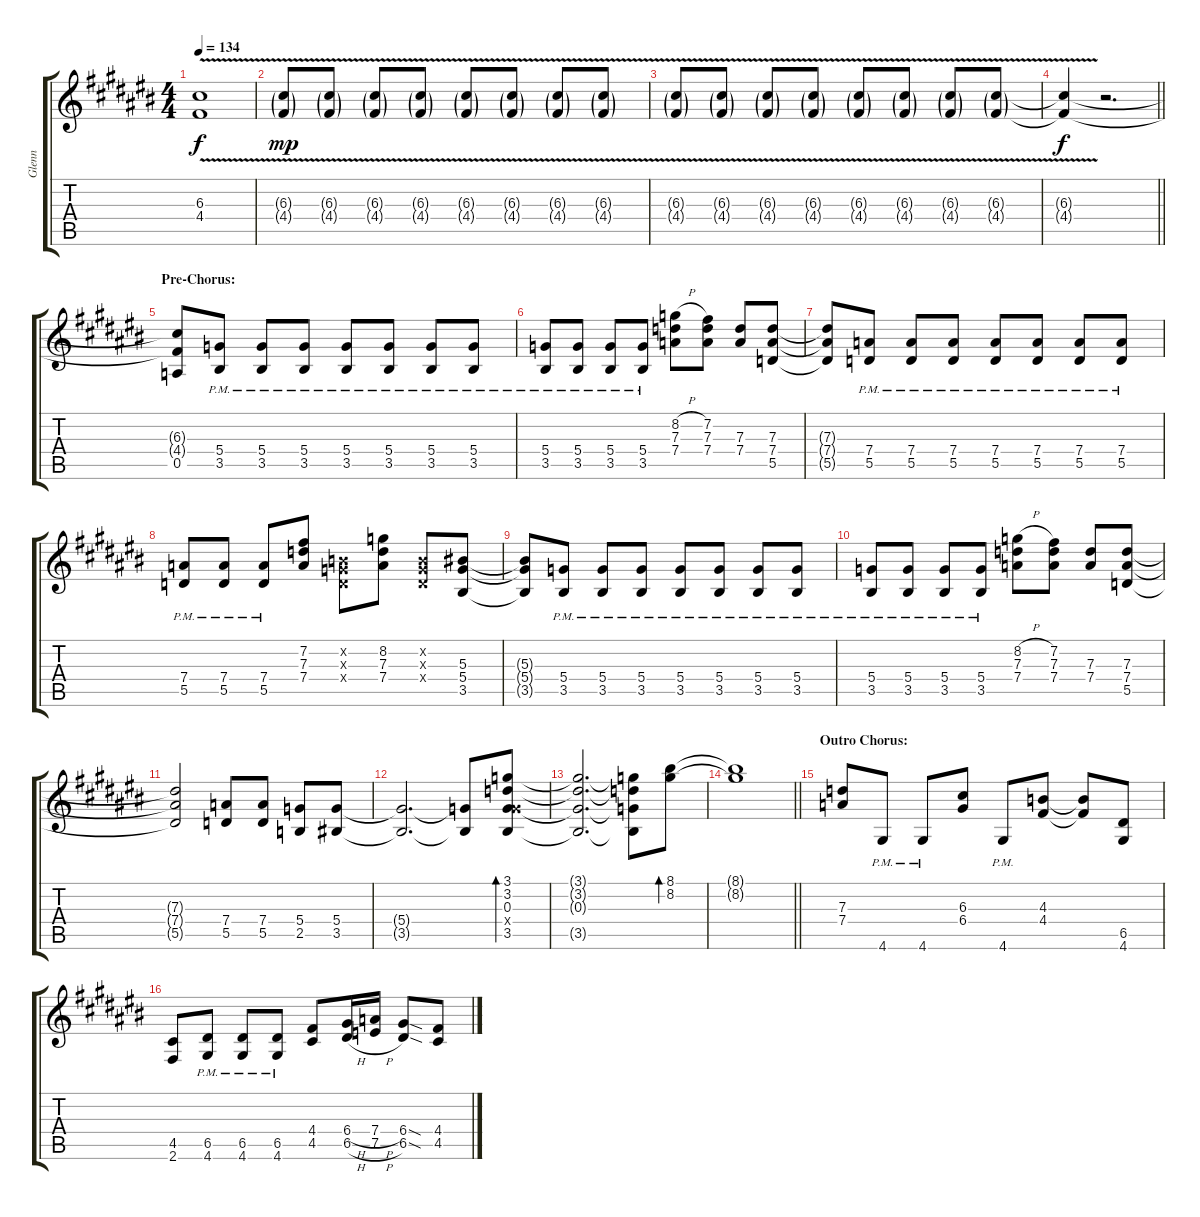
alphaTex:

\track ("Glenn" "Glenn") {instrument overdrivenguitar}
\staff {score tabs}
\tuning (E4 B3 G3 D3 A2 E2) {hide}
\ts (4 4)
\tempo 134
\clef g2
\ks c#
(6.3 4.4{v}).1{dy f volume 12} |
(6.3{v g} 4.4{g}).8{dy mp} (6.3{v g} 4.4{g}).8 (6.3{v g} 4.4{g}).8 (6.3{v g} 4.4{g}).8 (6.3{v g} 4.4{g}).8 (6.3{v g} 4.4{g}).8 (6.3{v g} 4.4{g}).8 (6.3{v g} 4.4{g}).8 |
(6.3{v g} 4.4{g}).8 (6.3{v g} 4.4{g}).8 (6.3{v g} 4.4{g}).8 (6.3{v g} 4.4{g}).8 (6.3{v g} 4.4{g}).8 (6.3{v g} 4.4{g}).8 (6.3{v g} 4.4{g}).8 (6.3{v g} 4.4{g}).8 |
\barLineRight lightlight
(6.3{t} 4.4{t}).4{dy f} r.2{d volume 12 instrument overdrivenguitar} |
\section ("" "Pre-Chorus:")
(6.3{t} 4.4{t} 0.5).8 (5.4{pm} 3.5{pm}).8 (5.4{pm} 3.5{pm}).8 (5.4{pm} 3.5{pm}).8 (5.4{pm} 3.5{pm}).8 (5.4{pm} 3.5{pm}).8 (5.4{pm} 3.5{pm}).8 (5.4{pm} 3.5{pm}).8 |
(5.4{pm} 3.5).8 (5.4{pm} 3.5).8 (5.4{pm} 3.5).8 (5.4{pm} 3.5).8 (8.2{h} 7.3 7.4).8 (7.2 7.3 7.4).8 (7.3 7.4).8 (7.3 7.4 5.5).8 |
(7.3{t} 7.4{t} 5.5{t}).8 (7.4{pm} 5.5{pm}).8 (7.4{pm} 5.5{pm}).8 (7.4{pm} 5.5{pm}).8 (7.4{pm} 5.5{pm}).8 (7.4{pm} 5.5{pm}).8 (7.4{pm} 5.5{pm}).8 (7.4{pm} 5.5{pm}).8 |
(7.4{pm} 5.5).8 (7.4{pm} 5.5).8 (7.4{pm} 5.5).8 (7.2 7.3 7.4).8 (0.2{x} 0.3{x} 0.4{x}).8 (8.2 7.3 7.4).8 (0.2{x} 0.3{x} 0.4{x}).8 (5.3 5.4 3.5).8 |
(5.3{t} 5.4{t} 3.5{t}).8 (5.4{pm} 3.5{pm}).8 (5.4{pm} 3.5{pm}).8 (5.4{pm} 3.5{pm}).8 (5.4{pm} 3.5{pm}).8 (5.4{pm} 3.5{pm}).8 (5.4{pm} 3.5{pm}).8 (5.4{pm} 3.5{pm}).8 |
(5.4{pm} 3.5).8 (5.4{pm} 3.5).8 (5.4{pm} 3.5).8 (5.4{pm} 3.5).8 (8.2{h} 7.3 7.4).8 (7.2 7.3 7.4).8 (7.3 7.4).8 (7.3 7.4 5.5).8 |
(7.3{t} 7.4{t} 5.5{t}).2 (7.4 5.5).8 (7.4 5.5).8 (5.4 2.5).8 (5.4 3.5).8 |
(5.4{t} 3.5{t}).2{d} (5.4{t} 3.5{t}).8 (3.1 3.2 0.3 5.4{x} 3.5).8{bd 240} |
(3.1{t} 3.2{t} 0.3{t} 3.5{t}).2{d} (3.1{t} 3.2{t} 0.3{t} 3.5{t}).8 (8.1 8.2).8{bd 240} |
\barLineRight lightlight
(8.1{t} 8.2{t}).1 |
\section ("" "Outro Chorus:")
(7.3 7.4).8 4.6{pm}.8 4.6{pm}.8 (6.3 6.4).8 4.6{pm}.8 (4.3 4.4).8 (4.3{t} 4.4{t}).8 (6.5 4.6).8 |
(4.5 2.6).8 (6.5{pm} 4.6{pm}).8 (6.5{pm} 4.6{pm}).8 (6.5{pm} 4.6{pm}).8 (4.4 4.5).8 (6.4{h} 6.5{h}).16 (7.4{h} 7.5{h}).16 (6.4{sod} 6.5{sod}).8 (4.4 4.5).8
